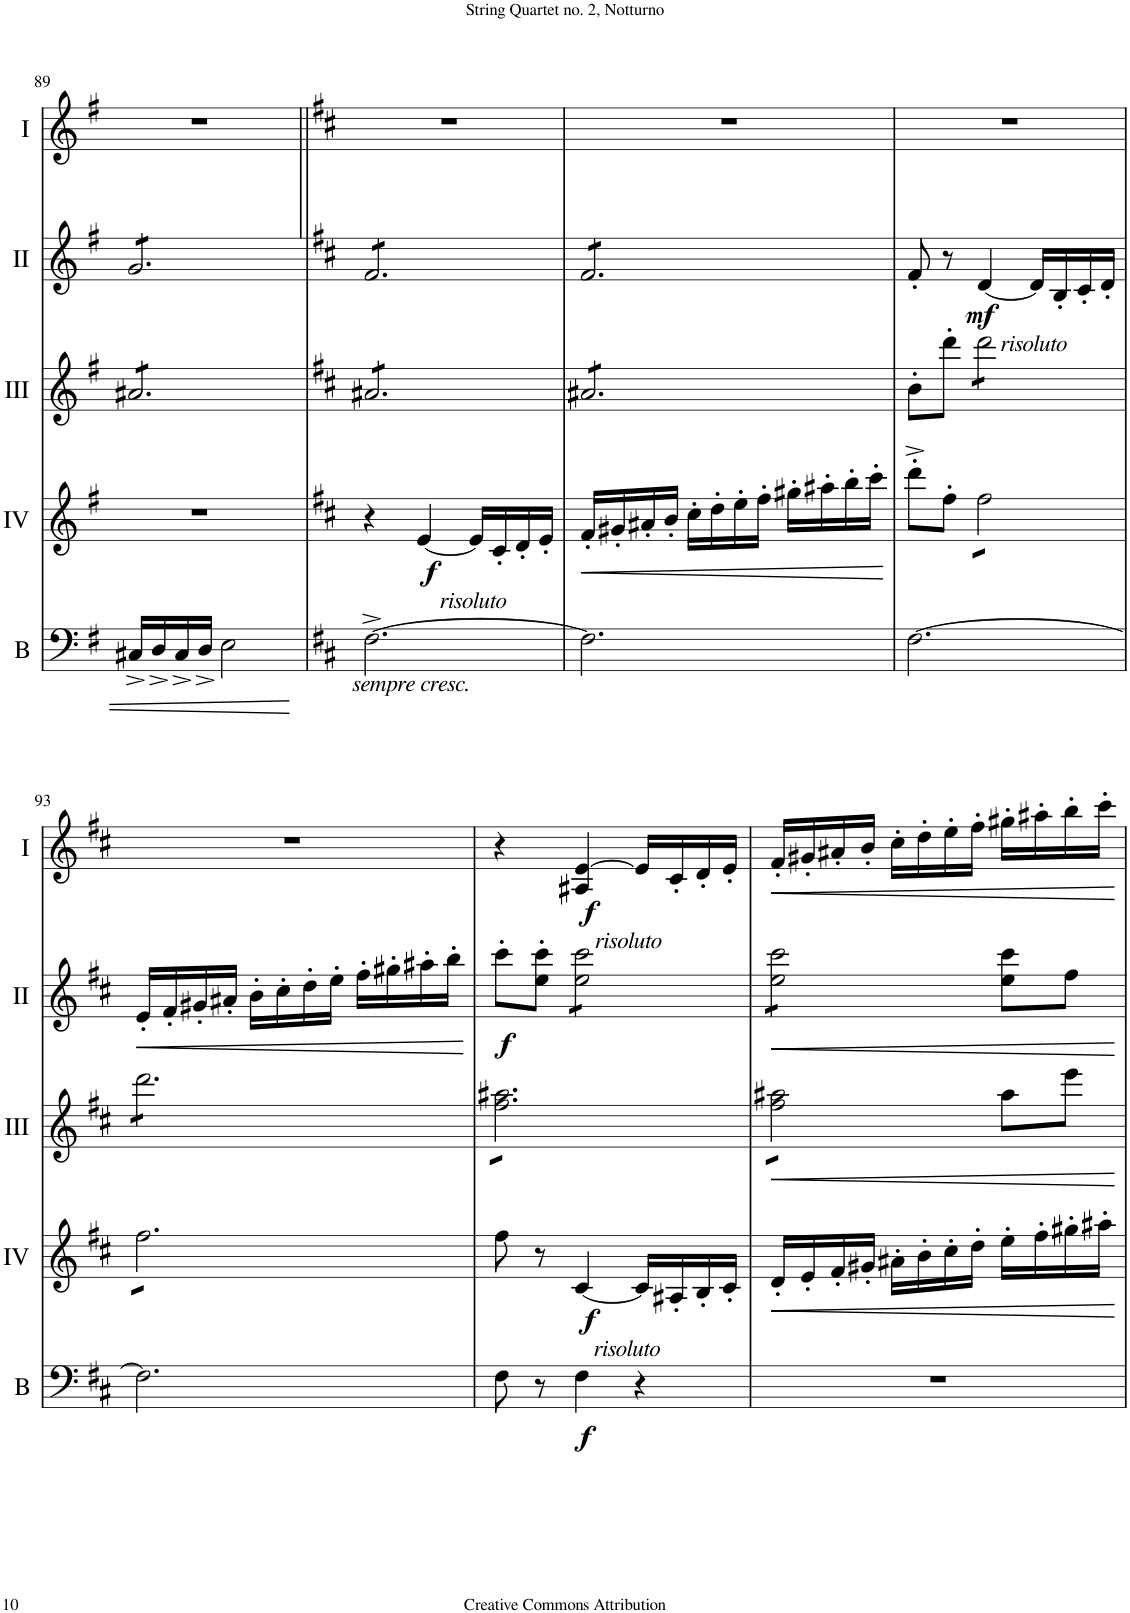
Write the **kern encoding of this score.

**kern	**dynam	**kern	**dynam	**kern	**dynam	**kern	**dynam	**kern	**dynam
*part5	*part5	*part4	*part4	*part3	*part3	*part2	*part2	*part1	*part1
*staff5	*staff5	*staff4	*staff4	*staff3	*staff3	*staff2	*staff2	*staff1	*staff1
*I"Bass	*	*I"Acc. 4	*	*I"Acc. 3	*	*I"Acc. 2	*	*I"Acc. 1	*
*I'B	*	*	*	*	*	*	*	*	*
!!LO:PB:g=z
*clefF4	*	*clefG2	*	*clefG2	*	*clefG2	*	*clefG2	*
*Trd7c12	*	*Trd7c12	*	*Trd7c12	*	*	*	*	*
*k[f#]	*	*k[f#]	*	*k[f#]	*	*k[f#]	*	*k[f#]	*
*M3/4	*	*M3/4	*	*M3/4	*	*M3/4	*	*M3/4	*
=89	=89	=89	=89	=89	=89	=89	=89	=89	=89
*	*	*	*	*tremolo	*	*	*	*	*
*	*	*	*	*	*	*tremolo	*	*	*
16C#X^/LL	.	2.r	.	8a#X/L	.	8g/L	.	2.r	.
16D^/	.	.	.	.	.	.	.	.	.
16C#^/	.	.	.	8a#X/	.	8g/	.	.	.
16D^/JJ	.	.	.	.	.	.	.	.	.
2E\	.	.	.	8a#X/	.	8g/	.	.	.
.	.	.	.	8a#X/	.	8g/	.	.	.
.	.	.	.	8a#X/	.	8g/	.	.	.
.	.	.	.	8a#X/J	.	8g/J	.	.	.
=90||	=90||	=90||	=90||	=90||	=90||	=90||	=90||	=90||	=90||
*k[f#c#]	*	*k[f#c#]	*	*k[f#c#]	*	*k[f#c#]	*	*k[f#c#]	*
!LO:TX:b:i:t=sempre cresc.	!	!	!	!	!	!	!	!	!
[2.F#^\	.	4r	.	8a#X/L	.	8f#/L	.	2.r	.
.	.	.	.	8a#X/	.	8f#/	.	.	.
!	!	!LO:TX:b:i:t=risoluto	!	!	!	!	!	!	!
!	!	!	!LO:DY:b	!	!	!	!	!	!
.	.	[4e/	f	8a#X/	.	8f#/	.	.	.
.	.	.	.	8a#X/	.	8f#/	.	.	.
.	.	16e/LL]	.	8a#X/	.	8f#/	.	.	.
.	.	16c#'/	.	.	.	.	.	.	.
.	.	16d'/	.	8a#X/J	.	8f#/J	.	.	.
.	.	16e'/JJ	.	.	.	.	.	.	.
=91	=91	=91	=91	=91	=91	=91	=91	=91	=91
!	!	!	!LO:HP:b	!	!	!	!	!	!
2.F#\]	.	16f#'/LL	<	8a#X/L	.	8f#/L	.	2.r	.
.	.	16g#X'/	.	.	.	.	.	.	.
.	.	16a#X'/	.	8a#X/	.	8f#/	.	.	.
.	.	16b'/JJ	.	.	.	.	.	.	.
.	.	16cc#'\LL	.	8a#X/	.	8f#/	.	.	.
.	.	16dd'\	.	.	.	.	.	.	.
.	.	16ee'\	.	8a#X/	.	8f#/	.	.	.
.	.	16ff#'\JJ	.	.	.	.	.	.	.
.	.	16gg#X'\LL	.	8a#X/	.	8f#/	.	.	.
.	.	16aa#X'\	.	.	.	.	.	.	.
.	.	16bb'\	.	8a#X/J	.	8f#/J	.	.	.
*	*	*	*	*	*	*Xtremolo	*	*	*
*	*	*	*	*Xtremolo	*	*	*	*	*
.	.	16ccc#'\JJ	.	.	.	.	.	.	.
.	.	.	[	.	.	.	.	.	.
=92	=92	=92	=92	=92	=92	=92	=92	=92	=92
[2.F#\	.	8ddd'^\L	.	8b'\L	.	8f#'/	.	2.r	.
.	.	8ff#'\J	.	8ddd'\J	.	8r	.	.	.
!	!	!	!	!	!	!LO:TX:b:i:t=risoluto	!	!	!
!	!	!	!	!	!	!	!LO:DY:b	!	!
*	*	*tremolo	*	*	*	*	*	*	*
*	*	*	*	*tremolo	*	*	*	*	*
.	.	8ff#\L	.	8ddd\L	.	[4d/	mf	.	.
.	.	8ff#\	.	8ddd\	.	.	.	.	.
.	.	8ff#\	.	8ddd\	.	16d/LL]	.	.	.
.	.	.	.	.	.	16B'/	.	.	.
.	.	8ff#\J	.	8ddd\J	.	16c#'/	.	.	.
.	.	.	.	.	.	16d'/JJ	.	.	.
!!LO:LB:g=z
=93	=93	=93	=93	=93	=93	=93	=93	=93	=93
!	!	!	!	!	!	!	!LO:HP:b	!	!
2.F#\]	.	8ff#\L	.	8ddd\L	.	16e'/LL	<	2.r	.
.	.	.	.	.	.	16f#'/	.	.	.
.	.	8ff#\	.	8ddd\	.	16g#X'/	.	.	.
.	.	.	.	.	.	16a#X'/JJ	.	.	.
.	.	8ff#\	.	8ddd\	.	16b'\LL	.	.	.
.	.	.	.	.	.	16cc#'\	.	.	.
.	.	8ff#\	.	8ddd\	.	16dd'\	.	.	.
.	.	.	.	.	.	16ee'\JJ	.	.	.
.	.	8ff#\	.	8ddd\	.	16ff#'\LL	.	.	.
.	.	.	.	.	.	16gg#X'\	.	.	.
.	.	8ff#\J	.	8ddd\J	.	16aa#X'\	.	.	.
*	*	*Xtremolo	*	*	*	*	*	*	*
.	.	.	.	.	.	16bb'\JJ	.	.	.
.	.	.	.	.	.	.	[	.	.
=94	=94	=94	=94	=94	=94	=94	=94	=94	=94
!	!	!	!	!	!	!	!LO:DY:b	!	!
8F#\	.	8ff#\	.	8ff#\ 8aa#X\L	.	8ccc#'\L	f	4r	.
8r	.	8r	.	8ff#\ 8aa#X\	.	8ee\' 8ccc#\'J	.	.	.
!	!	!	!	!	!	!	!	!LO:TX:b:i:t=risoluto	!
!	!	!LO:TX:b:i:t=risoluto	!	!	!	!	!	!	!
!	!LO:DY:b	!	!LO:DY:b	!	!	!	!	!	!LO:DY:b
*	*	*	*	*	*	*tremolo	*	*	*
4F#\	f	[4c#/	f	8ff#\ 8aa#X\	.	8ee\ 8ccc#\L	.	4A#X/ [4e/	f
.	.	.	.	8ff#\ 8aa#X\	.	8ee\ 8ccc#\	.	.	.
4r	.	16c#/LL]	.	8ff#\ 8aa#X\	.	8ee\ 8ccc#\	.	16e/LL]	.
.	.	16A#X'/	.	.	.	.	.	16c#'/	.
.	.	16B'/	.	8ff#\ 8aa#X\J	.	8ee\ 8ccc#\J	.	16d'/	.
.	.	16c#'/JJ	.	.	.	.	.	16e'/JJ	.
=95	=95	=95	=95	=95	=95	=95	=95	=95	=95
!	!	!	!LO:HP:b	!	!LO:HP:b	!	!LO:HP:b	!	!LO:HP:b
2.r	.	16d'/LL	<	8ff#\ 8aa#X\L	<	8ee\ 8ccc#\L	<	16f#'/LL	<
.	.	16e'/	.	.	.	.	.	16g#X'/	.
.	.	16f#'/	.	8ff#\ 8aa#X\	.	8ee\ 8ccc#\	.	16a#X'/	.
.	.	16g#X'/JJ	.	.	.	.	.	16b'/JJ	.
.	.	16a#X'\LL	.	8ff#\ 8aa#X\	.	8ee\ 8ccc#\	.	16cc#'\LL	.
.	.	16b'\	.	.	.	.	.	16dd'\	.
.	.	16cc#'\	.	8ff#\ 8aa#X\J	.	8ee\ 8ccc#\J	.	16ee'\	.
*	*	*	*	*	*	*Xtremolo	*	*	*
*	*	*	*	*Xtremolo	*	*	*	*	*
.	.	16dd'\JJ	.	.	.	.	.	16ff#'\JJ	.
.	.	16ee'\LL	.	8aa#\L	.	8ee\ 8ccc#\L	.	16gg#X'\LL	.
.	.	16ff#'\	.	.	.	.	.	16aa#X'\	.
.	.	16gg#X'\	.	8eee\J	.	8ff#\J	.	16bb'\	.
.	.	16aa#X'\JJ	.	.	.	.	.	16ccc#'\JJ	.
.	.	.	[	.	[	.	[	.	[
=	=	=	=	=	=	=	=	=	=
*-	*-	*-	*-	*-	*-	*-	*-	*-	*-
